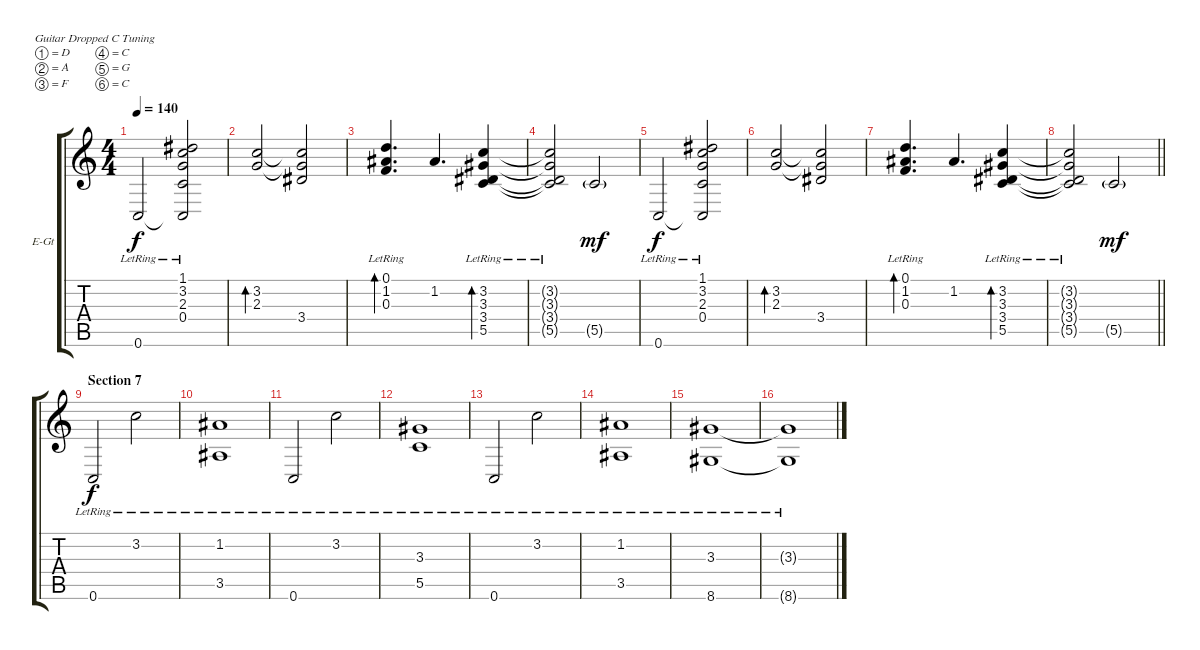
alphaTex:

\bracketExtendMode groupsimilarinstruments
\firstSystemTrackNameOrientation horizontal
\otherSystemsTrackNameOrientation horizontal
\track ("Backing" "E-Gt") {instrument electricguitarclean}
\staff {score tabs}
\tuning (D4 A3 F3 C3 G2 C2)
\ts (4 4)
\tempo 140
\clef g2
\ks c
0.6{lr}.2{dy f} (1.1 3.2 2.3 0.4 0.6{lr t}).2 |
(3.2 2.3).2{bd 120} (3.2{t} 2.3{t} 3.4).2 |
(0.1{lr} 1.2{lr} 0.3{lr}).4{d bd 120} 1.2.4{d} (3.2{lr} 3.3{lr} 3.4{lr} 5.5{lr}).4{bd 120} |
(3.2{lr t} 3.3{lr t} 3.4{lr t} 5.5{lr t}).2 5.5{g}.2{dy mf} |
0.6{lr}.2{dy f} (1.1 3.2 2.3 0.4 0.6{lr t}).2 |
(3.2 2.3).2{bd 120} (3.2{t} 2.3{t} 3.4).2 |
(0.1{lr} 1.2{lr} 0.3{lr}).4{d bd 120} 1.2.4{d} (3.2{lr} 3.3{lr} 3.4{lr} 5.5{lr}).4{bd 120} |
\barLineRight lightlight
(3.2{lr t} 3.3{lr t} 3.4{lr t} 5.5{lr t}).2 5.5{g}.2{dy mf} |
\section ("" "Section 7")
0.6{lr}.2{dy f} 3.2{lr}.2 |
(1.2{lr} 3.5{lr}).1 |
0.6{lr}.2 3.2{lr}.2 |
(3.3{lr} 5.5{lr}).1 |
0.6{lr}.2 3.2{lr}.2 |
(1.2{lr} 3.5{lr}).1 |
(3.3{lr} 8.6{lr}).1 |
(3.3{lr t} 8.6{lr t}).1
